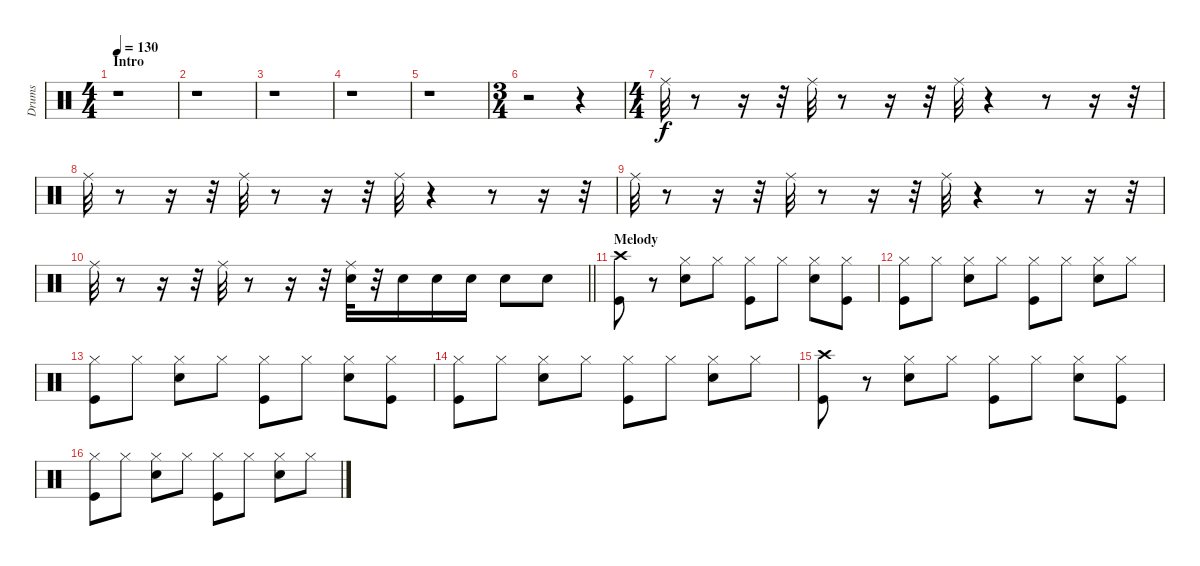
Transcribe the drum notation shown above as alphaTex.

\track ("Drums" "Drums") {instrument percussion}
\staff {score}
\articulation defaults
\ts (4 4)
\section ("" "Intro")
\tempo 130
\clef neutral
\ks c
r.1{dy f} |
r.1 |
r.1 |
r.1 |
r.1 |
\ts (3 4)
r.2 r.4 |
\ts (4 4)
"Ride (middle)".32 r.8 r.16 r.32 "Ride (middle)".32 r.8 r.16 r.32 "Ride (middle)".32 r.4 r.8 r.16 r.32 |
"Ride (middle)".32 r.8 r.16 r.32 "Ride (middle)".32 r.8 r.16 r.32 "Ride (middle)".32 r.4 r.8 r.16 r.32 |
"Ride (middle)".32 r.8 r.16 r.32 "Ride (middle)".32 r.8 r.16 r.32 "Ride (middle)".32 r.4 r.8 r.16 r.32 |
\barLineRight lightlight "Ride (middle)".32
r.8 r.16 r.32 "Ride (middle)".32 r.8 r.16 r.32 ("Ride (middle)" "Snare (hit) 2").32 r.32 "Snare (hit) 2".16 "Snare (hit) 2".16 "Snare (hit) 2".16 "Snare (hit) 2".8 "Snare (hit) 2".8 |
\section ("" "Melody")
("Kick (hit)" "Crash high (hit)").8 r.8 ("Hi-Hat (closed)" "Snare (hit) 2").8 "Hi-Hat (closed)".8 ("Hi-Hat (closed)" "Kick (hit)").8 "Hi-Hat (closed)".8 ("Hi-Hat (closed)" "Snare (hit) 2").8 ("Kick (hit)" "Hi-Hat (closed)").8 |
("Hi-Hat (closed)" "Kick (hit)").8 "Hi-Hat (closed)".8 ("Hi-Hat (closed)" "Snare (hit) 2").8 "Hi-Hat (closed)".8 ("Hi-Hat (closed)" "Kick (hit)").8 "Hi-Hat (closed)".8 ("Hi-Hat (closed)" "Snare (hit) 2").8 "Hi-Hat (closed)".8 |
("Hi-Hat (closed)" "Kick (hit)").8 "Hi-Hat (closed)".8 ("Hi-Hat (closed)" "Snare (hit) 2").8 "Hi-Hat (closed)".8 ("Hi-Hat (closed)" "Kick (hit)").8 "Hi-Hat (closed)".8 ("Hi-Hat (closed)" "Snare (hit) 2").8 ("Hi-Hat (closed)" "Kick (hit)").8 |
("Hi-Hat (closed)" "Kick (hit)").8 "Hi-Hat (closed)".8 ("Hi-Hat (closed)" "Snare (hit) 2").8 "Hi-Hat (closed)".8 ("Hi-Hat (closed)" "Kick (hit)").8 "Hi-Hat (closed)".8 ("Hi-Hat (closed)" "Snare (hit) 2").8 "Hi-Hat (closed)".8 |
("Kick (hit)" "Crash high (hit)").8 r.8 ("Hi-Hat (closed)" "Snare (hit) 2").8 "Hi-Hat (closed)".8 ("Hi-Hat (closed)" "Kick (hit)").8 "Hi-Hat (closed)".8 ("Hi-Hat (closed)" "Snare (hit) 2").8 ("Kick (hit)" "Hi-Hat (closed)").8 |
("Hi-Hat (closed)" "Kick (hit)").8 "Hi-Hat (closed)".8 ("Hi-Hat (closed)" "Snare (hit) 2").8 "Hi-Hat (closed)".8 ("Hi-Hat (closed)" "Kick (hit)").8 "Hi-Hat (closed)".8 ("Hi-Hat (closed)" "Snare (hit) 2").8 "Hi-Hat (closed)".8
